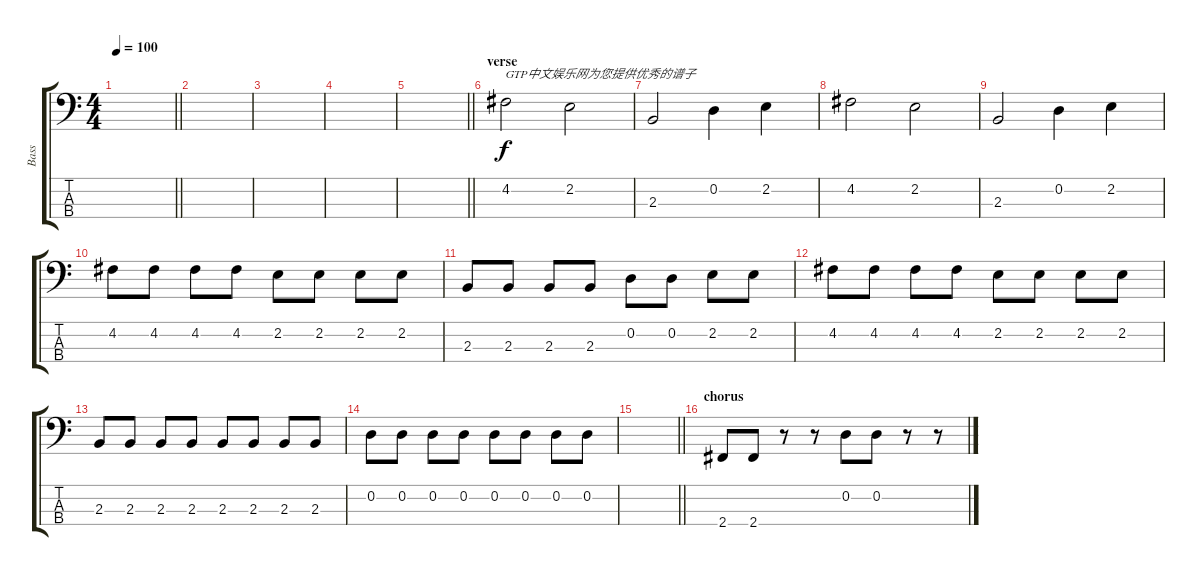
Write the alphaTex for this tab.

\track ("Bass" "Bass") {instrument electricbassfinger}
\staff {score tabs}
\tuning (G2 D2 A1 E1) {hide}
\ts (4 4)
\tempo 100
\clef f4
\barLineRight lightlight
\ks c
|
|
|
|
\barLineRight lightlight
|
\section ("" "verse")
4.2.2{txt "GTP中文娱乐网为您提供优秀的谱子"} 2.2.2 |
2.3.2 0.2.4 2.2.4 |
4.2.2 2.2.2 |
2.3.2 0.2.4 2.2.4 |
4.2.8 4.2.8 4.2.8 4.2.8 2.2.8 2.2.8 2.2.8 2.2.8 |
2.3.8 2.3.8 2.3.8 2.3.8 0.2.8 0.2.8 2.2.8 2.2.8 |
4.2.8 4.2.8 4.2.8 4.2.8 2.2.8 2.2.8 2.2.8 2.2.8 |
2.3.8 2.3.8 2.3.8 2.3.8 2.3.8 2.3.8 2.3.8 2.3.8 |
0.2.8 0.2.8 0.2.8 0.2.8 0.2.8 0.2.8 0.2.8 0.2.8 |
\barLineRight lightlight
|
\section ("" "chorus")
2.4.8 2.4.8 r.8 r.8 0.2.8 0.2.8 r.8 r.8
